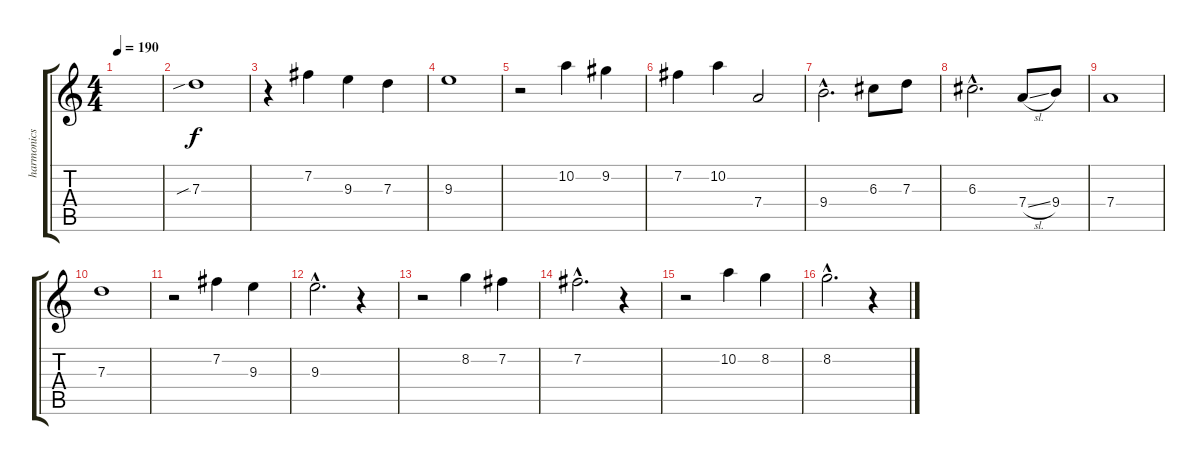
\track ("harmonics" "harmonics") {instrument acousticguitarsteel}
\staff {score tabs}
\tuning (E4 B3 G3 D3 A2 E2) {hide}
\ts (4 4)
\tempo 190
\clef g2
\ks c
|
7.3{sib}.1 |
r.4 7.2.4 9.3.4 7.3.4 |
9.3.1 |
r.2 10.2.4 9.2.4 |
7.2.4 10.2.4 7.4.2 |
9.4{hac}.2{d} 6.3.8 7.3.8 |
6.3{hac}.2{d} 7.4{sl}.8 9.4.8 |
7.4.1 |
7.3.1 |
r.2 7.2.4 9.3.4 |
9.3{hac}.2{d} r.4 |
r.2 8.2.4 7.2.4 |
7.2{hac}.2{d} r.4 |
r.2 10.2.4 8.2.4 |
8.2{hac}.2{d} r.4
